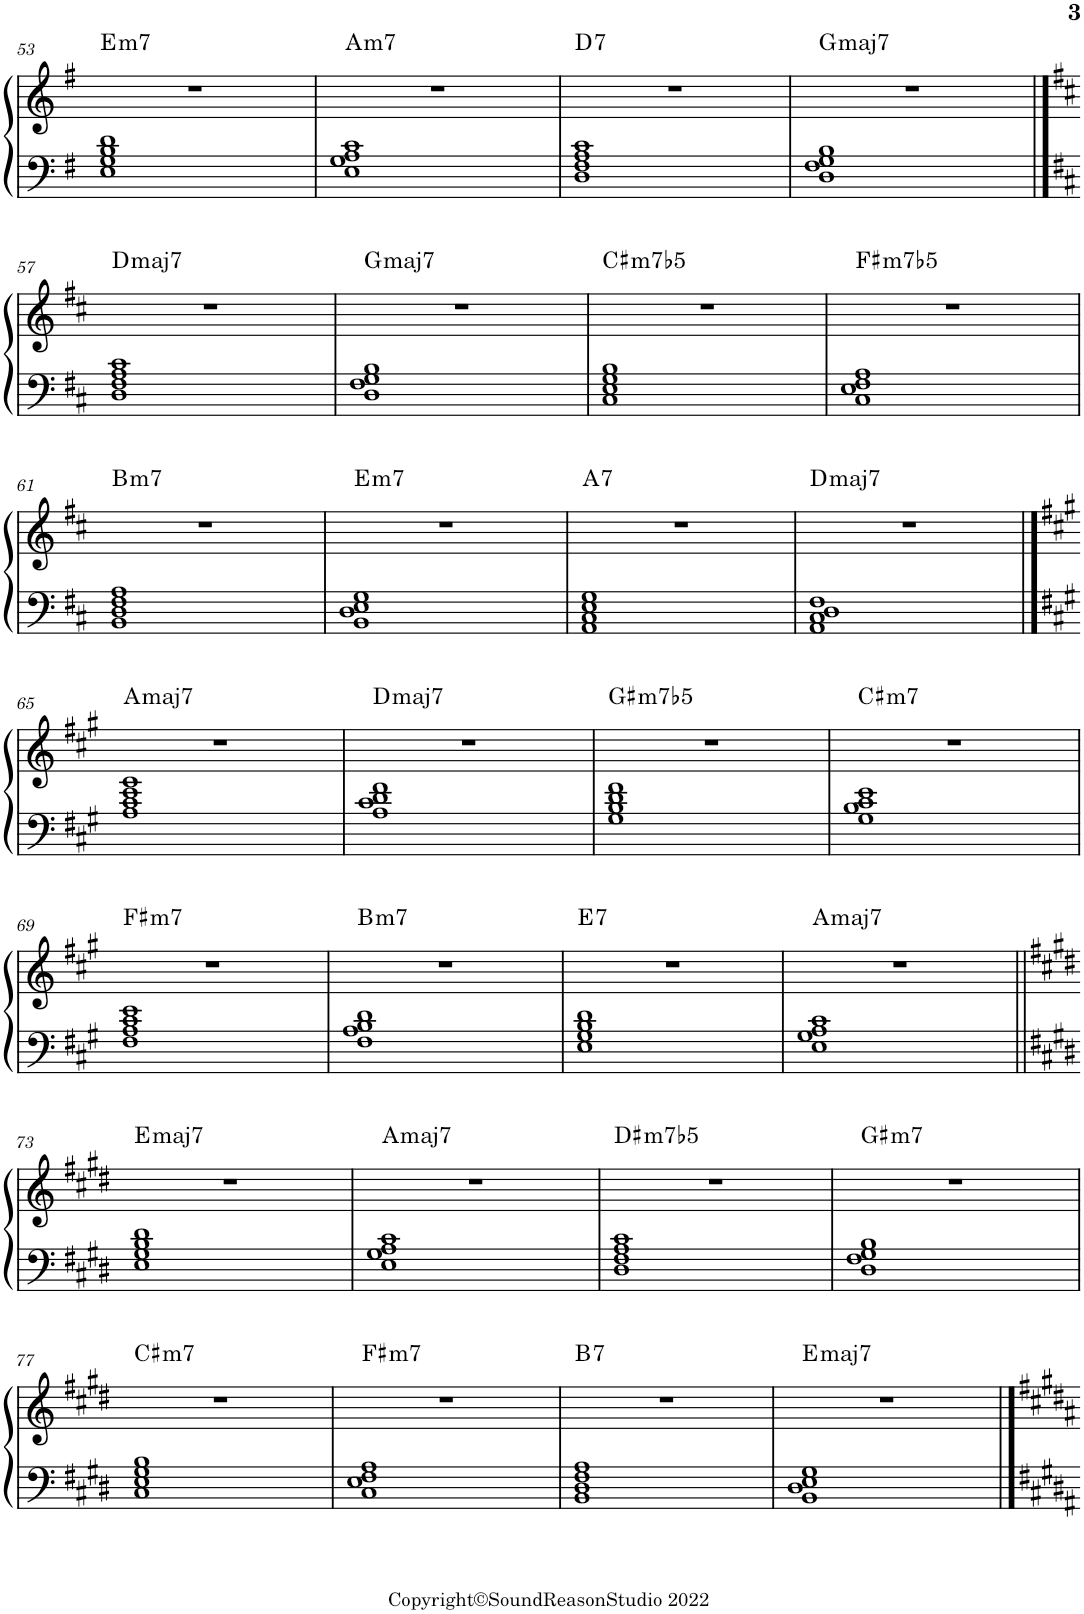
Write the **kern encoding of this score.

**kern	**kern	**harte
*part1	*part1	*part1
*staff2	*staff1	*
*I"Piano	*	*
*I'Pno.	*	*
!!LO:PB:g=z
*clefF4	*clefG2	*
*k[f#]	*k[f#]	*
*M4/4	*M4/4	*
=53	=53	=53
!	!	!LO:H:kt=m7
1E 1G 1B 1d	1r	E:min7
=54	=54	=54
!	!	!LO:H:kt=m7
1E 1G 1A 1c	1r	A:min7
=55	=55	=55
!	!	!LO:H:kt=7
1D 1F# 1A 1c	1r	D:7
=56	=56	=56
!	!	!LO:H:kt=maj7
1D 1F# 1G 1B	1r	G:maj7
!!LO:LB:g=z
==57	==57	==57
*k[f#c#]	*k[f#c#]	*
!	!	!LO:H:kt=maj7
1D 1F# 1A 1c#	1r	D:maj7
=58	=58	=58
!	!	!LO:H:kt=maj7
1D 1F# 1G 1B	1r	G:maj7
=59	=59	=59
!	!	!LO:H:kt=m7b5
1C# 1E 1G 1B	1r	C#:hdim7
=60	=60	=60
!	!	!LO:H:kt=m7b5
1C# 1E 1F# 1A	1r	F#:hdim7
!!LO:LB:g=z
=61	=61	=61
!	!	!LO:H:kt=m7
1BB 1D 1F# 1A	1r	B:min7
=62	=62	=62
!	!	!LO:H:kt=m7
1BB 1D 1E 1G	1r	E:min7
=63	=63	=63
!	!	!LO:H:kt=7
1AA 1C# 1E 1G	1r	A:7
=64	=64	=64
!	!	!LO:H:kt=maj7
1AA 1C# 1D 1F#	1r	D:maj7
!!LO:LB:g=z
==65	==65	==65
*k[f#c#g#]	*k[f#c#g#]	*
!	!	!LO:H:kt=maj7
1A 1c# 1e 1g#	1r	A:maj7
=66	=66	=66
!	!	!LO:H:kt=maj7
1A 1c# 1d 1f#	1r	D:maj7
=67	=67	=67
!	!	!LO:H:kt=m7b5
1G# 1B 1d 1f#	1r	G#:hdim7
=68	=68	=68
!	!	!LO:H:kt=m7
1G# 1B 1c# 1e	1r	C#:min7
!!LO:LB:g=z
=69	=69	=69
!	!	!LO:H:kt=m7
1F# 1A 1c# 1e	1r	F#:min7
=70	=70	=70
!	!	!LO:H:kt=m7
1F# 1A 1B 1d	1r	B:min7
=71	=71	=71
!	!	!LO:H:kt=7
1E 1G# 1B 1d	1r	E:7
=72	=72	=72
!	!	!LO:H:kt=maj7
1E 1G# 1A 1c#	1r	A:maj7
!!LO:LB:g=z
=73||	=73||	=73||
*k[f#c#g#d#]	*k[f#c#g#d#]	*
!	!	!LO:H:kt=maj7
1E 1G# 1B 1d#	1r	E:maj7
=74	=74	=74
!	!	!LO:H:kt=maj7
1E 1G# 1A 1c#	1r	A:maj7
=75	=75	=75
!	!	!LO:H:kt=m7b5
1D# 1F# 1A 1c#	1r	D#:hdim7
=76	=76	=76
!	!	!LO:H:kt=m7
1D# 1F# 1G# 1B	1r	G#:min7
!!LO:LB:g=z
=77	=77	=77
!	!	!LO:H:kt=m7
1C# 1E 1G# 1B	1r	C#:min7
=78	=78	=78
!	!	!LO:H:kt=m7
1C# 1E 1F# 1A	1r	F#:min7
=79	=79	=79
!	!	!LO:H:kt=7
1BB 1D# 1F# 1A	1r	B:7
=80	=80	=80
!	!	!LO:H:kt=maj7
1BB 1D# 1E 1G#	1r	E:maj7
==	==	==
*-	*-	*-
